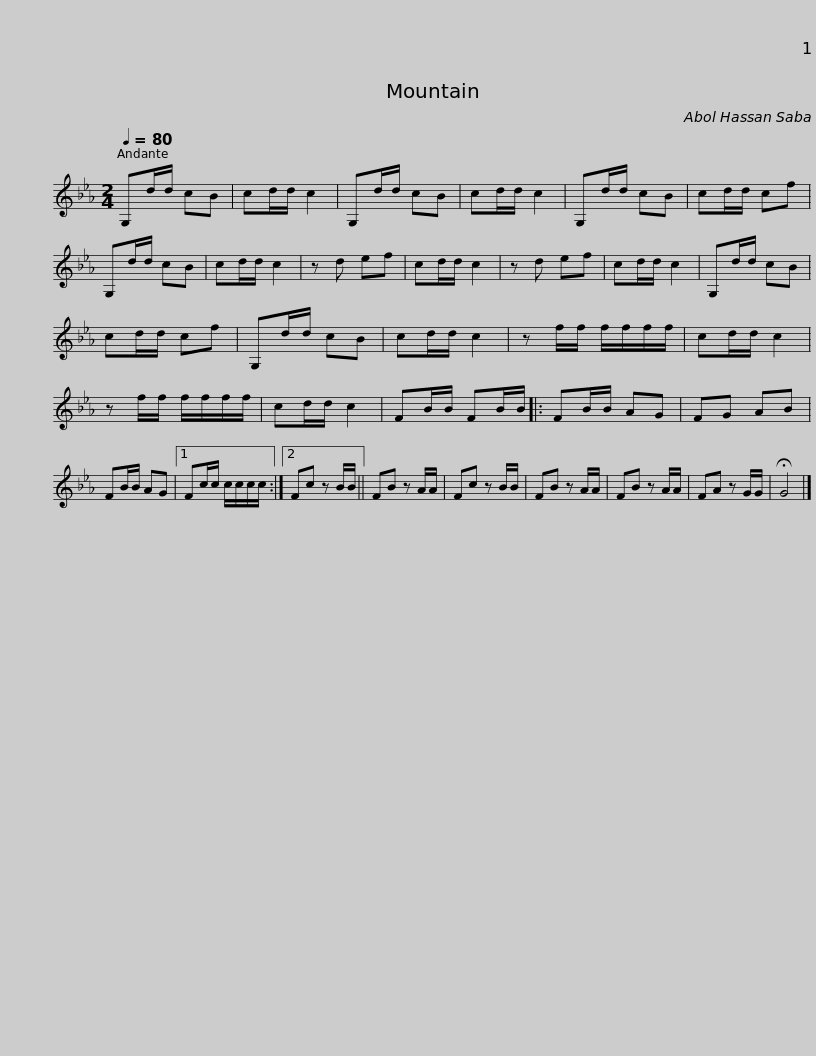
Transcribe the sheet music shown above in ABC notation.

X:1
L:1/8
Q:1/4=80
M:2/4
I:linebreak $
K:Eb
V:1 treble
V:1
 G,d/d/ cB | cd/d/ c2 | G,d/d/ cB | cd/d/ c2 | G,d/d/ cB | %5
 cd/d/ cf | G,d/d/ cB | cd/d/ c2 | z d ef |$ cd/d/ c2 | %10
 z d ef | cd/d/ c2 | G,d/d/ cB | cd/d/ cf | G,d/d/ cB | %15
 cd/d/ c2 | z f/f/ f/f/f/f/ | cd/d/ c2 |$ z f/f/ f/f/f/f/ | cd/d/ c2 | %20
 FB/B/ FB/B/ |: FB/B/ AG | FG AB | FB/B/ AG |1 Fc/c/ c/c/c/c/ :|2 %25
 Fc z B/B/ ||$ FB z A/A/ | Fc z B/B/ | FB z A/A/ | FB z A/A/ | %30
 FA z G/G/ | !fermata!G4 |] %32
